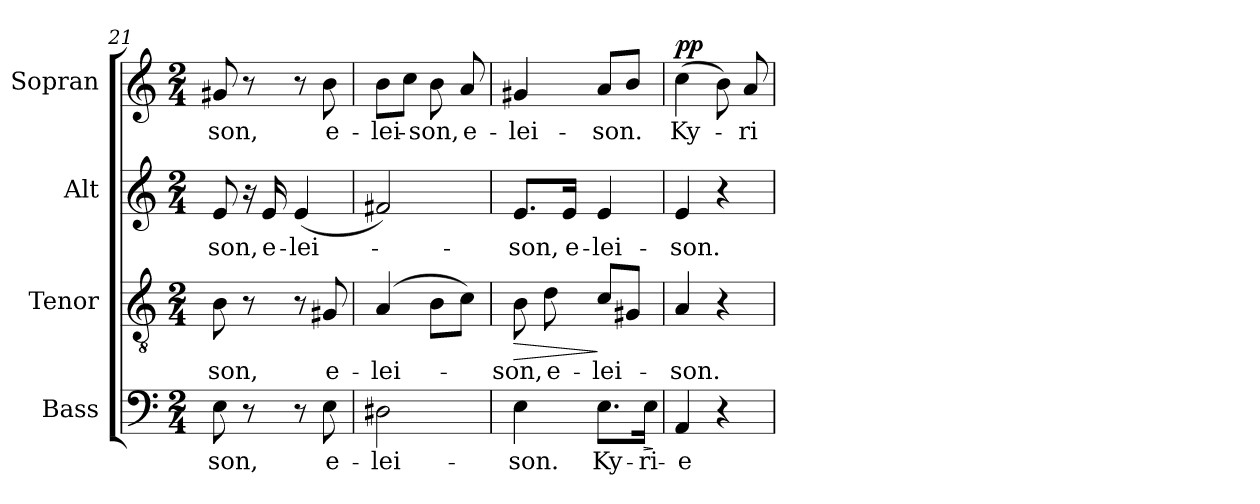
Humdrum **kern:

**kern	**text	**dynam	**kern	**text	**dynam	**kern	**text	**kern	**text	**dynam
*part4	*part4	*part4	*part3	*part3	*part3	*part2	*part2	*part1	*part1	*part1
*staff4	*staff4	*staff4	*staff3	*staff3	*staff3	*staff2	*staff2	*staff1	*staff1	*staff1
*I"Bass	*	*	*I"Tenor	*	*	*I"Alt	*	*I"Sopran	*	*
*I'B.	*	*	*I'T.	*	*	*I'A.	*	*I'S.	*	*
*clefF4	*	*	*clefGv2	*	*	*clefG2	*	*clefG2	*	*
*k[]	*	*	*k[]	*	*	*k[]	*	*k[]	*	*
*C:	*	*	*C:	*	*	*C:	*	*C:	*	*
*M2/4	*	*	*M2/4	*	*	*M2/4	*	*M2/4	*	*
=21	=21	=21	=21	=21	=21	=21	=21	=21	=21	=21
!	!LO:LY:b	!	!	!LO:LY:b	!	!	!LO:LY:b	!	!LO:LY:b	!
8E\	-son,	.	8B\	-son,	.	8e/	-son,	8g#X/	-son,	.
8r	.	.	8r	.	.	16r	.	8r	.	.
!	!	!	!	!	!	!	!LO:LY:b	!	!	!
.	.	.	.	.	.	16e/	e-	.	.	.
!	!	!	!	!	!	!	!LO:LY:b	!	!	!
8r	.	.	8r	.	.	(<4e/	-lei-	8r	.	.
!	!LO:LY:b	!	!	!LO:LY:b	!	!	!	!	!LO:LY:b	!
8E\	e-	.	8G#X/	e-	.	.	.	8b\	e-	.
=22	=22	=22	=22	=22	=22	=22	=22	=22	=22	=22
!	!LO:LY:b	!	!	!LO:LY:b	!	!	!	!	!LO:LY:b	!
2D#X\	-lei-	.	(4A/	-lei-	.	2f#X/)	.	8b\L	-lei-	.
.	.	.	.	.	.	.	.	8cc\J	.	.
!	!	!	!	!	!	!	!	!	!LO:LY:b	!
.	.	.	8B\L	.	.	.	.	8b\	-son,	.
!	!	!	!	!	!	!	!	!	!LO:LY:b	!
.	.	.	8c\J)	.	.	.	.	8a/	e-	.
=23	=23	=23	=23	=23	=23	=23	=23	=23	=23	=23
!	!LO:LY:b	!	!	!LO:LY:b	!LO:HP:b	!	!LO:LY:b	!	!LO:LY:b	!
4E\	-son.	.	8B\	-son,	>	8.e/L	-son,	4g#X/	-lei-	.
!	!	!	!	!LO:LY:b	!	!	!	!	!	!
.	.	.	8d\	e-	.	.	.	.	.	.
!	!	!	!	!	!	!	!LO:LY:b	!	!	!
.	.	.	.	.	.	16e/Jk	e-	.	.	.
!	!LO:LY:b	!	!	!LO:LY:b	!	!	!LO:LY:b	!	!LO:LY:b	!
8.E\L	Ky-	.	8c/L	-lei-	]	4e/	-lei-	8a/L	-son.	.
.	.	.	8G#X/J	.	.	.	.	8b/J	.	.
!	!LO:LY:b	!LO:HP:b	!	!	!	!	!	!	!	!
16E\Jk	-ri-	>	.	.	.	.	.	.	.	.
.	.	]	.	.	.	.	.	.	.	.
!!LO:LB:g=z
=24	=24	=24	=24	=24	=24	=24	=24	=24	=24	=24
!	!LO:LY:b	!	!	!LO:LY:b	!	!	!LO:LY:b	!	!LO:LY:b	!LO:DY:a
4AA/	-e	.	4A/	-son.	.	4e/	-son.	(>4cc\	Ky-	pp
4r	.	.	4r	.	.	4r	.	8b\)	.	.
!	!	!	!	!	!	!	!	!	!LO:LY:b	!
.	.	.	.	.	.	.	.	8a/	-ri-	.
=	=	=	=	=	=	=	=	=	=	=
*-	*-	*-	*-	*-	*-	*-	*-	*-	*-	*-
